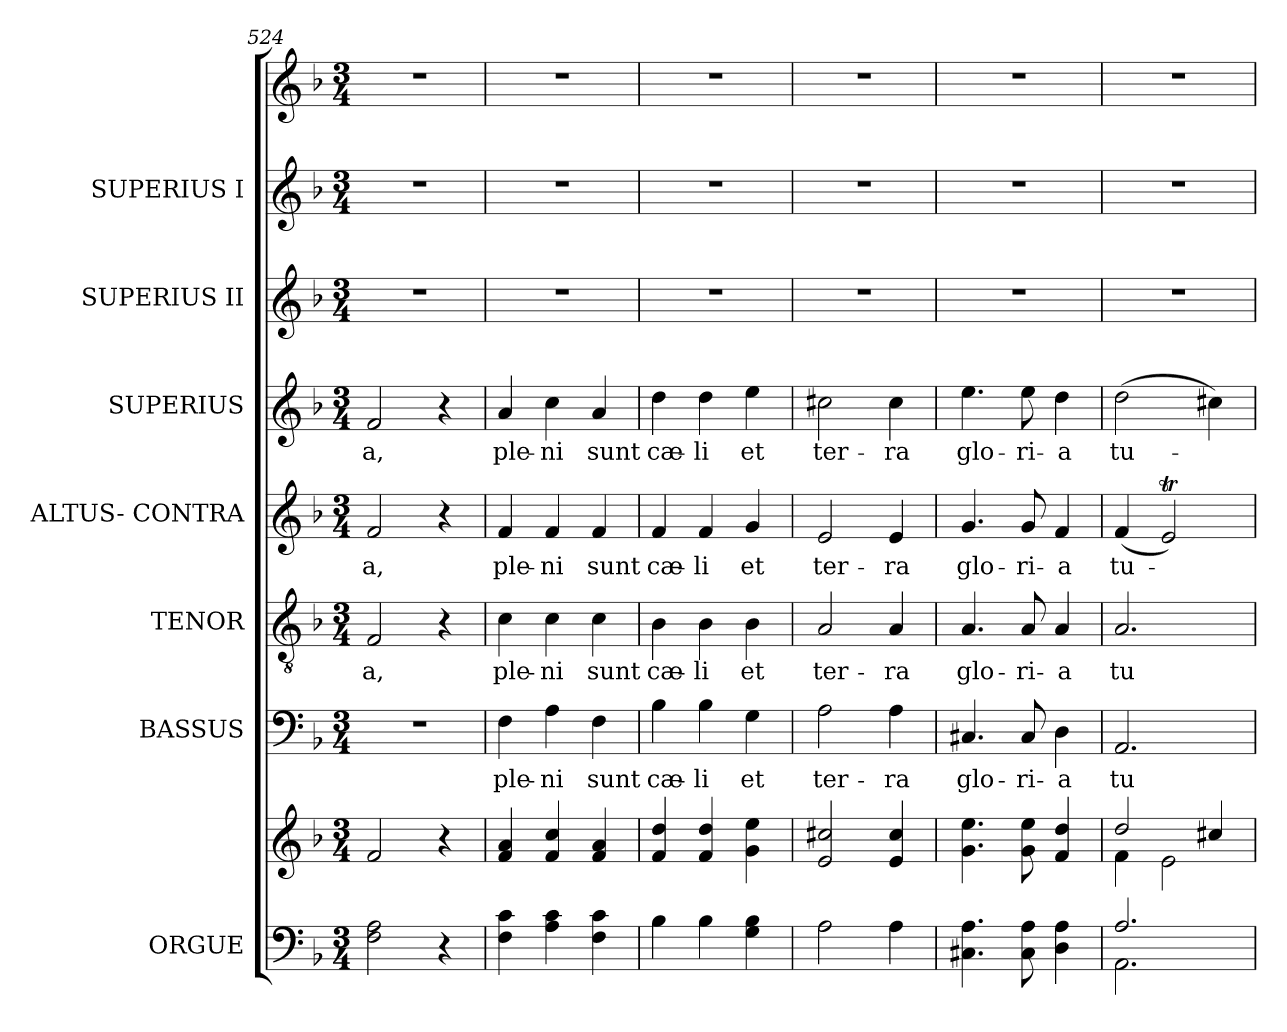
**kern	**kern	**kern	**text	**kern	**text	**kern	**text	**kern	**text	**kern	**kern	**kern
*part8	*part8	*part7	*part7	*part6	*part6	*part5	*part5	*part4	*part4	*part3	*part2	*part1
*staff9	*staff8	*staff7	*staff7	*staff6	*staff6	*staff5	*staff5	*staff4	*staff4	*staff3	*staff2	*staff1
*I"ORGUE	*	*I"BASSUS	*	*I"TENOR	*	*I"ALTUS- CONTRA	*	*I"SUPERIUS	*	*I"SUPERIUS II	*I"SUPERIUS I	*
*	*	*	*	*	*	*	*	*	*	*I'S II	*I'S I	*
*clefF4	*clefG2	*clefF4	*	*clefGv2	*	*clefG2	*	*clefG2	*	*clefG2	*clefG2	*clefG2
*k[b-]	*k[b-]	*k[b-]	*	*k[b-]	*	*k[b-]	*	*k[b-]	*	*k[b-]	*k[b-]	*k[b-]
*d:	*d:	*d:	*	*d:	*	*d:	*	*d:	*	*d:	*d:	*d:
*M3/4	*M3/4	*M3/4	*	*M3/4	*	*M3/4	*	*M3/4	*	*M3/4	*M3/4	*M3/4
=524	=524	=524	=524	=524	=524	=524	=524	=524	=524	=524	=524	=524
!	!	!	!	!	!LO:LY:b	!	!LO:LY:b	!	!LO:LY:b	!	!	!
2F\ 2A\	2f/	2.r	.	2F/	-a,	2f/	-a,	2f/	-a,	2.r	2.r	2.r
4r	4r	.	.	4r	.	4r	.	4r	.	.	.	.
!!LO:LB:g=z
=525	=525	=525	=525	=525	=525	=525	=525	=525	=525	=525	=525	=525
!	!	!	!LO:LY:b	!	!LO:LY:b	!	!LO:LY:b	!	!LO:LY:b	!	!	!
4F\ 4c\	4f/ 4a/	4F\	ple-	4c\	ple-	4f/	ple-	4a/	ple-	2.r	2.r	2.r
!	!	!	!LO:LY:b	!	!LO:LY:b	!	!LO:LY:b	!	!LO:LY:b	!	!	!
4A\ 4c\	4f/ 4cc/	4A\	-ni	4c\	-ni	4f/	-ni	4cc\	-ni	.	.	.
!	!	!	!LO:LY:b	!	!LO:LY:b	!	!LO:LY:b	!	!LO:LY:b	!	!	!
4F\ 4c\	4f/ 4a/	4F\	sunt	4c\	sunt	4f/	sunt	4a/	sunt	.	.	.
=526	=526	=526	=526	=526	=526	=526	=526	=526	=526	=526	=526	=526
!	!	!	!LO:LY:b	!	!LO:LY:b	!	!LO:LY:b	!	!LO:LY:b	!	!	!
4B-\	4f/ 4dd/	4B-\	cæ-	4B-\	cæ-	4f/	cæ-	4dd\	cæ-	2.r	2.r	2.r
!	!	!	!LO:LY:b	!	!LO:LY:b	!	!LO:LY:b	!	!LO:LY:b	!	!	!
4B-\	4f/ 4dd/	4B-\	-li	4B-\	-li	4f/	-li	4dd\	-li	.	.	.
!	!	!	!LO:LY:b	!	!LO:LY:b	!	!LO:LY:b	!	!LO:LY:b	!	!	!
4G\ 4B-\	4g\ 4ee\	4G\	et	4B-\	et	4g/	et	4ee\	et	.	.	.
=527	=527	=527	=527	=527	=527	=527	=527	=527	=527	=527	=527	=527
!	!	!	!LO:LY:b	!	!LO:LY:b	!	!LO:LY:b	!	!LO:LY:b	!	!	!
2A\	2e/ 2cc#X/	2A\	ter-	2A/	ter-	2e/	ter-	2cc#X\	ter-	2.r	2.r	2.r
!	!	!	!LO:LY:b	!	!LO:LY:b	!	!LO:LY:b	!	!LO:LY:b	!	!	!
4A\	4e/ 4cc#/	4A\	-ra	4A/	-ra	4e/	-ra	4cc#\	-ra	.	.	.
=528	=528	=528	=528	=528	=528	=528	=528	=528	=528	=528	=528	=528
!	!	!	!LO:LY:b	!	!LO:LY:b	!	!LO:LY:b	!	!LO:LY:b	!	!	!
4.C#X\ 4.A\	4.g\ 4.ee\	4.C#X/	glo-	4.A/	glo-	4.g/	glo-	4.ee\	glo-	2.r	2.r	2.r
!	!	!	!LO:LY:b	!	!LO:LY:b	!	!LO:LY:b	!	!LO:LY:b	!	!	!
8C#\ 8A\	8g\ 8ee\	8C#/	-ri-	8A/	-ri-	8g/	-ri-	8ee\	-ri-	.	.	.
!	!	!	!LO:LY:b	!	!LO:LY:b	!	!LO:LY:b	!	!LO:LY:b	!	!	!
4D\ 4A\	4f/ 4dd/	4D\	-a	4A/	-a	4f/	-a	4dd\	-a	.	.	.
=529	=529	=529	=529	=529	=529	=529	=529	=529	=529	=529	=529	=529
*^	*^	*	*	*	*	*	*	*	*	*	*	*
!	!	!	!	!	!LO:LY:b	!	!LO:LY:b	!	!LO:LY:b	!	!LO:LY:b	!	!	!
2.A/	2.AA\	2dd/	4f\	2.AA/	tu-	2.A/	tu-	(<4f/	tu-	(>2dd\	tu-	2.r	2.r	2.r
.	.	.	2e\	.	.	.	.	2et/)	.	.	.	.	.	.
.	.	4cc#X/	.	.	.	.	.	.	.	4cc#X\)	.	.	.	.
*v	*v	*	*	*	*	*	*	*	*	*	*	*	*	*
*	*v	*v	*	*	*	*	*	*	*	*	*	*	*
=	=	=	=	=	=	=	=	=	=	=	=	=
*-	*-	*-	*-	*-	*-	*-	*-	*-	*-	*-	*-	*-
